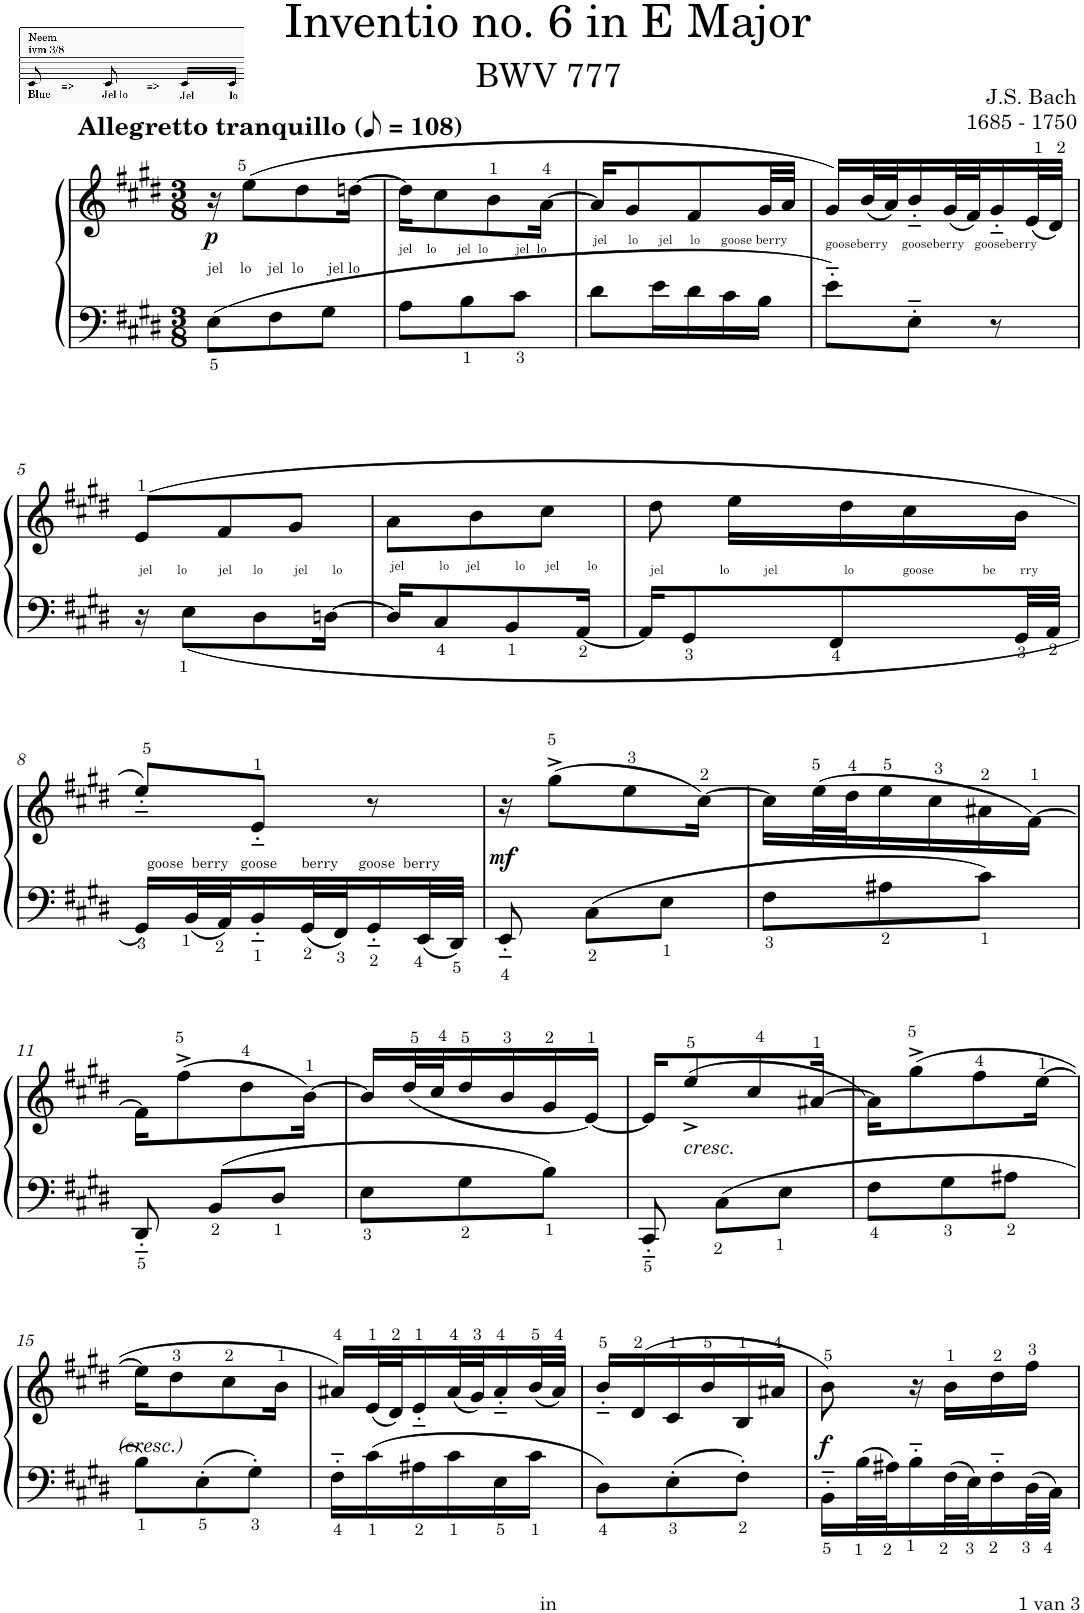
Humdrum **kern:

**kern	**kern	**dynam
*part1	*part1	*part1
*staff2	*staff1	*staff1/2
*I"Piano solo	*	*
*I'Pno. solo	*	*
*clefF4	*clefG2	*
*k[f#c#g#d#]	*k[f#c#g#d#]	*
*M3/8	*M3/8	*
*MM54	*MM54	*
=1	=1	=1
!	!LO:TX:a:B:t=Allegretto tranquillo	!
!LO:TX:a:t=jel    lo    jel  lo      jel lo	!	!
!	!	!LO:DY:b
8E\L	16r	p
.	(8ee\L	.
8F#\	.	.
.	8dd#\	.
8G#\J	.	.
.	[16ddn\Jk	.
=2	=2	=2
!LO:TX:a:t=jel    lo      jel  lo        jel  lo	!	!
8A\L	16dd\KL]	.
.	8cc#\	.
8B\	.	.
.	8b\	.
8c#\J	.	.
.	[16a\Jk	.
=3	=3	=3
!LO:TX:a:t=jel      lo      jel     lo      goose berry	!	!
8d#\L	16a/KL]	.
.	8g#/	.
16e\L	.	.
16d#\	8f#/	.
16c#\	.	.
16B\JJ	32g#/LL	.
.	32a/JJJ	.
=4	=4	=4
!	!LO:TX:b:t=gooseberry    gooseberry   gooseberry	!
8e'~\L	16g#/LL)	.
.	(32b/L	.
.	32a/J)	.
8E'~\J	16b'~/	.
.	(32g#/L	.
.	32f#/J)	.
8r	16g#'~/	.
.	(32e/L	.
.	32d#/JJJ)	.
!!LO:LB:g=z
=5	=5	=5
!	!LO:TX:b:t=jel       lo         jel      lo         jel       lo	!
16r	(>8e/L	.
8E\L	.	.
.	8f#/	.
8D#\	.	.
.	8g#/J	.
[16Dn\Jk	.	.
=6	=6	=6
!LO:TX:a:t=jel          lo     jel          lo      jel        lo	!	!
16D/KL]	8a\L	.
8C#/	.	.
.	8b\	.
8BB/	.	.
.	8cc#\J	.
[16AA/Jk	.	.
=7	=7	=7
!	!LO:TX:b:t=jel                lo          jel                   lo              goose              be       rry	!
16AA/KL]	8dd#\	.
8GG#/	.	.
.	16ee\LL	.
8FF#/	16dd#\	.
.	16cc#\	.
32GG#/LL	16b\JJ	.
32AA/JJJ	.	.
!!LO:LB:g=z
=8	=8	=8
!LO:TX:a:t=goose  berry   goose      berry     goose  berry	!	!
16GG#/LL	8ee'~/L)	.
32BB/L	.	.
32AA/J	.	.
16BB'~/	8e'~/J	.
32GG#/L	.	.
32FF#/J	.	.
16GG#'~/	8r	.
32EE/L	.	.
32DD#/JJJ	.	.
=9	=9	=9
!	!	!LO:DY:b
8EE'~/	16r	mf
.	(8gg#^\L	.
8C#\L	.	.
.	8ee\	.
8E\J	.	.
.	[16cc#\Jk)	.
=10	=10	=10
8F#\L	16cc#\LL]	.
.	(32ee\L	.
.	32dd#\J	.
8A#X\	16ee\	.
.	16cc#\	.
8c#\J	16a#X\	.
.	[16f#\JJ)	.
!!LO:LB:g=z
=11	=11	=11
8DD#'~/	16f#\KL]	.
.	(8ff#^\	.
8BB/L	.	.
.	8dd#\	.
8D#/J	.	.
.	[16b\Jk)	.
=12	=12	=12
8E\L	16b/LL]	.
.	(32dd#/L	.
.	32cc#/J	.
8G#\	16dd#/	.
.	16b/	.
8B\J	16g#/	.
.	[16e/JJ)	.
=13	=13	=13
8CC#'~/	16e/KL]	.
!	!LO:TX:b:i:t=cresc.	!
.	(>8ee^/	.
8C#\L	.	.
.	8cc#/	.
8E\J	.	.
.	[16a#X/Jk	.
=14	=14	=14
8F#\L	16a#\KL])	.
.	(8gg#^\	.
8G#\	.	.
.	8ff#\	.
8A#X\J	.	.
.	[16ee\Jk	.
!!LO:LB:g=z
=15	=15	=15
8B\L	16ee\KL]	.
.	8dd#\	.
8E'\	.	.
.	8cc#\	.
8G#'\J	.	.
.	16b\Jk	.
=16	=16	=16
16F#'~\LL	16a#X/LL)	.
16c#\	(32e/L	.
.	32d#/J)	.
16A#X\	16e'~/	.
16c#\	(32a#/L	.
.	32g#/J)	.
16E\	16a#'~/	.
16c#\JJ	(32b/L	.
.	32a#/JJJ)	.
=17	=17	=17
8D#\L	16b'~/LL	.
.	(16d#/	.
8E'\	16c#/	.
.	16b/	.
8F#'\J	16B/	.
.	16a#X/JJ	.
=18	=18	=18
!	!	!LO:DY:b
16BB'~\LL	8b\)	f
32B\L	.	.
32A#X\J	.	.
16B'~\	16r	.
32F#\L	16b\LL	.
32E\J	.	.
16F#'~\	16dd#\	.
32D#\L	16ff#\JJ	.
32C#\JJJ	.	.
=	=	=
*-	*-	*-
